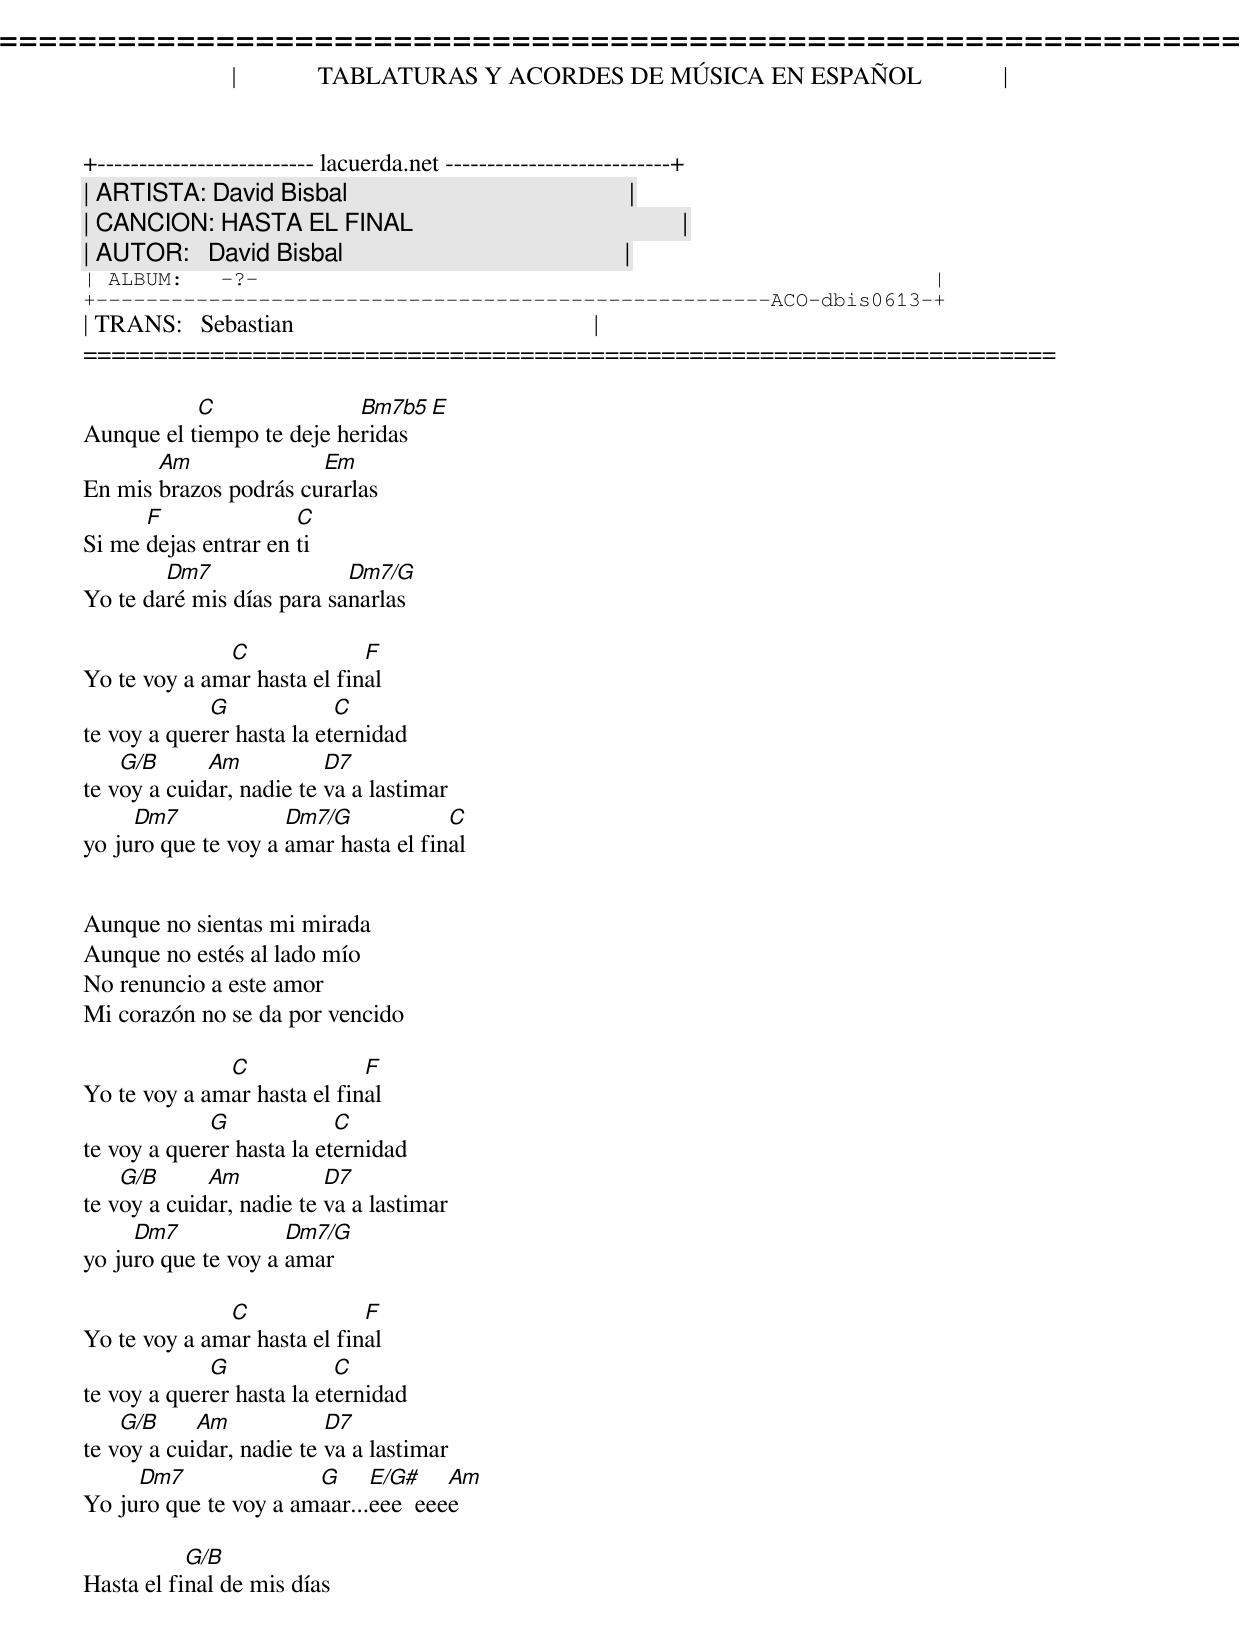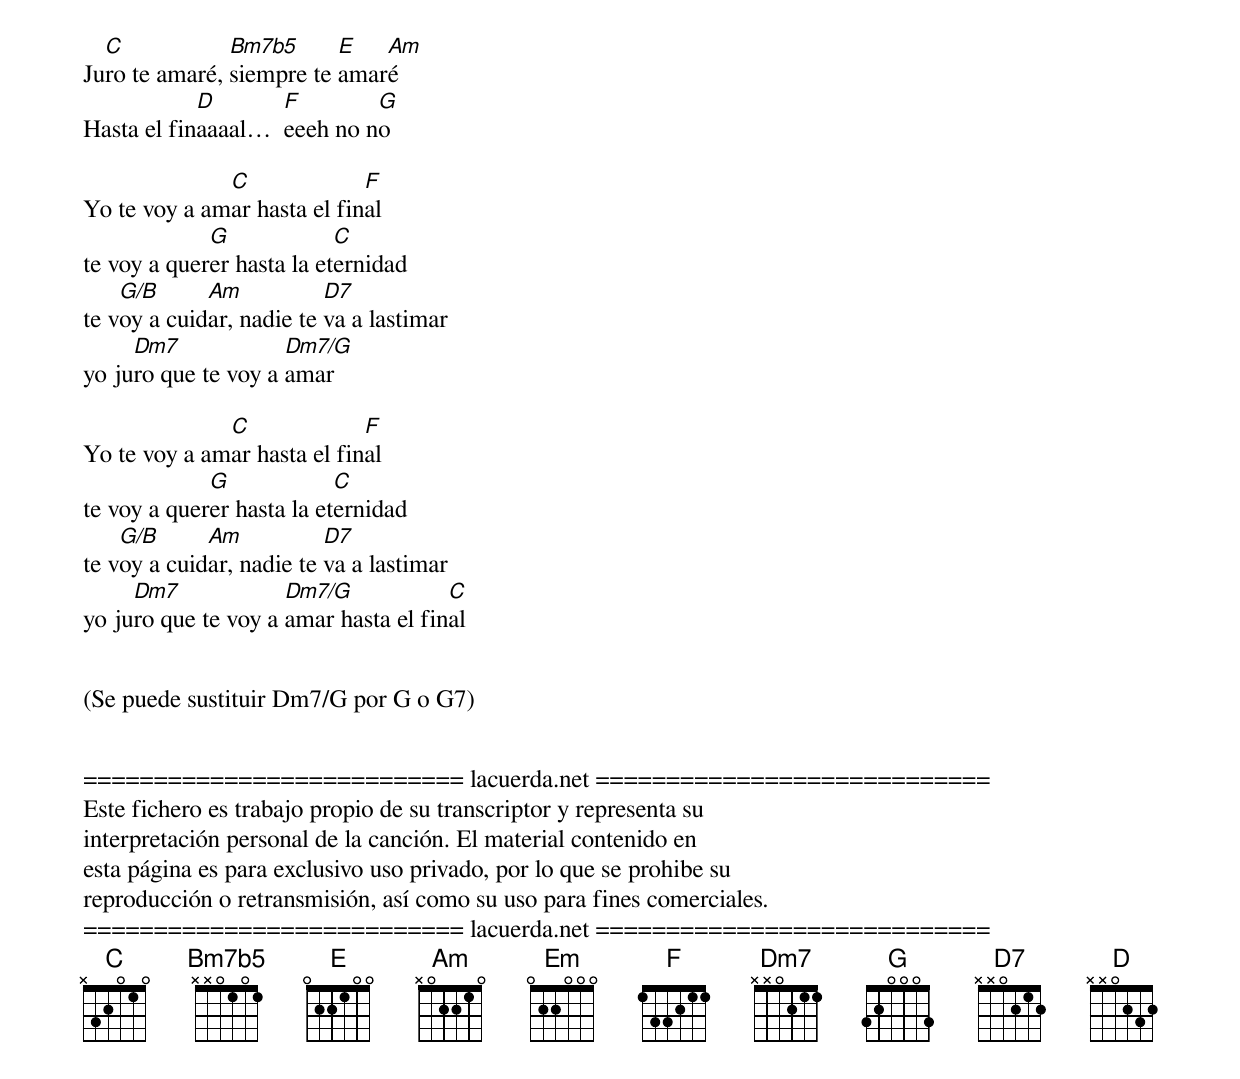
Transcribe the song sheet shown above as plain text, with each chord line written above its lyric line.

=====================================================================
|             TABLATURAS Y ACORDES DE MÚSICA EN ESPAÑOL             |
+-------------------------- lacuerda.net ---------------------------+
| ARTISTA: David Bisbal                                             |
| CANCION: HASTA EL FINAL                                           |
| AUTOR:   David Bisbal                                             |
| ALBUM:   -?-                                                      |
+------------------------------------------------------ACO-dbis0613-+
| TRANS:   Sebastian                                                |
=====================================================================

           C               Bm7b5  E
Aunque el tiempo te deje heridas
       Am              Em
En mis brazos podrás curarlas
      F               C
Si me dejas entrar en ti
        Dm7                Dm7/G
Yo te daré mis días para sanarlas

              C              F
Yo te voy a amar hasta el final
             G             C
te voy a querer hasta la eternidad
    G/B      Am           D7
te voy a cuidar, nadie te va a lastimar
     Dm7             Dm7/G            C
yo juro que te voy a amar hasta el final


Aunque no sientas mi mirada
Aunque no estés al lado mío
No renuncio a este amor
Mi corazón no se da por vencido

              C              F
Yo te voy a amar hasta el final
             G             C
te voy a querer hasta la eternidad
    G/B      Am           D7
te voy a cuidar, nadie te va a lastimar
     Dm7             Dm7/G
yo juro que te voy a amar

              C              F
Yo te voy a amar hasta el final
             G             C
te voy a querer hasta la eternidad
    G/B     Am            D7
te voy a cuidar, nadie te va a lastimar
     Dm7               G     E/G#    Am
Yo juro que te voy a amaar...eee  eeee

           G/B
Hasta el final de mis días
  C            Bm7b5      E   Am
Juro te amaré, siempre te amaré
            D       F        G
Hasta el finaaaal  eeeh no no

              C              F
Yo te voy a amar hasta el final
             G             C
te voy a querer hasta la eternidad
    G/B      Am           D7
te voy a cuidar, nadie te va a lastimar
     Dm7             Dm7/G
yo juro que te voy a amar

              C              F
Yo te voy a amar hasta el final
             G             C
te voy a querer hasta la eternidad
    G/B      Am           D7
te voy a cuidar, nadie te va a lastimar
     Dm7             Dm7/G            C
yo juro que te voy a amar hasta el final


(Se puede sustituir Dm7/G por G o G7)


=========================== lacuerda.net ============================
Este fichero es trabajo propio de su transcriptor y representa su
interpretación personal de la canción. El material contenido en
esta página es para exclusivo uso privado, por lo que se prohibe su
reproducción o retransmisión, así como su uso para fines comerciales.
=========================== lacuerda.net ============================
